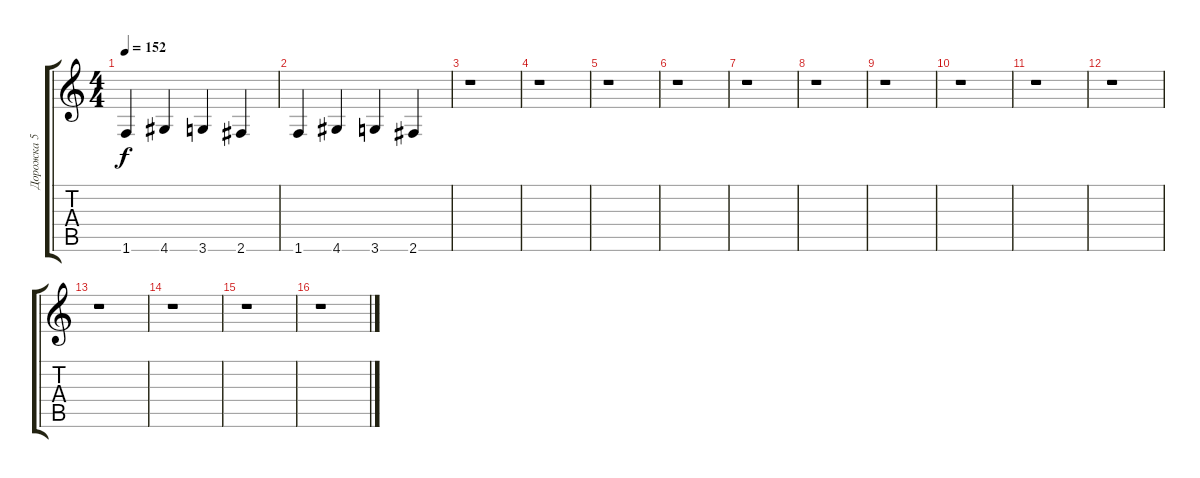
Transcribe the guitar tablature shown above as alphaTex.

\track ("Дорожка 5" "Дорожка 5") {instrument distortionguitar}
\staff {score tabs}
\tuning (E4 B3 G3 D3 A2 E2) {hide}
\ts (4 4)
\tempo 152
\clef g2
\ks c
1.6.4{dy f} 4.6.4 3.6.4 2.6.4 |
1.6.4 4.6.4 3.6.4 2.6.4 |
r.1 |
r.1 |
r.1 |
r.1 |
r.1 |
r.1 |
r.1 |
r.1 |
r.1 |
r.1 |
r.1 |
r.1 |
r.1 |
r.1
